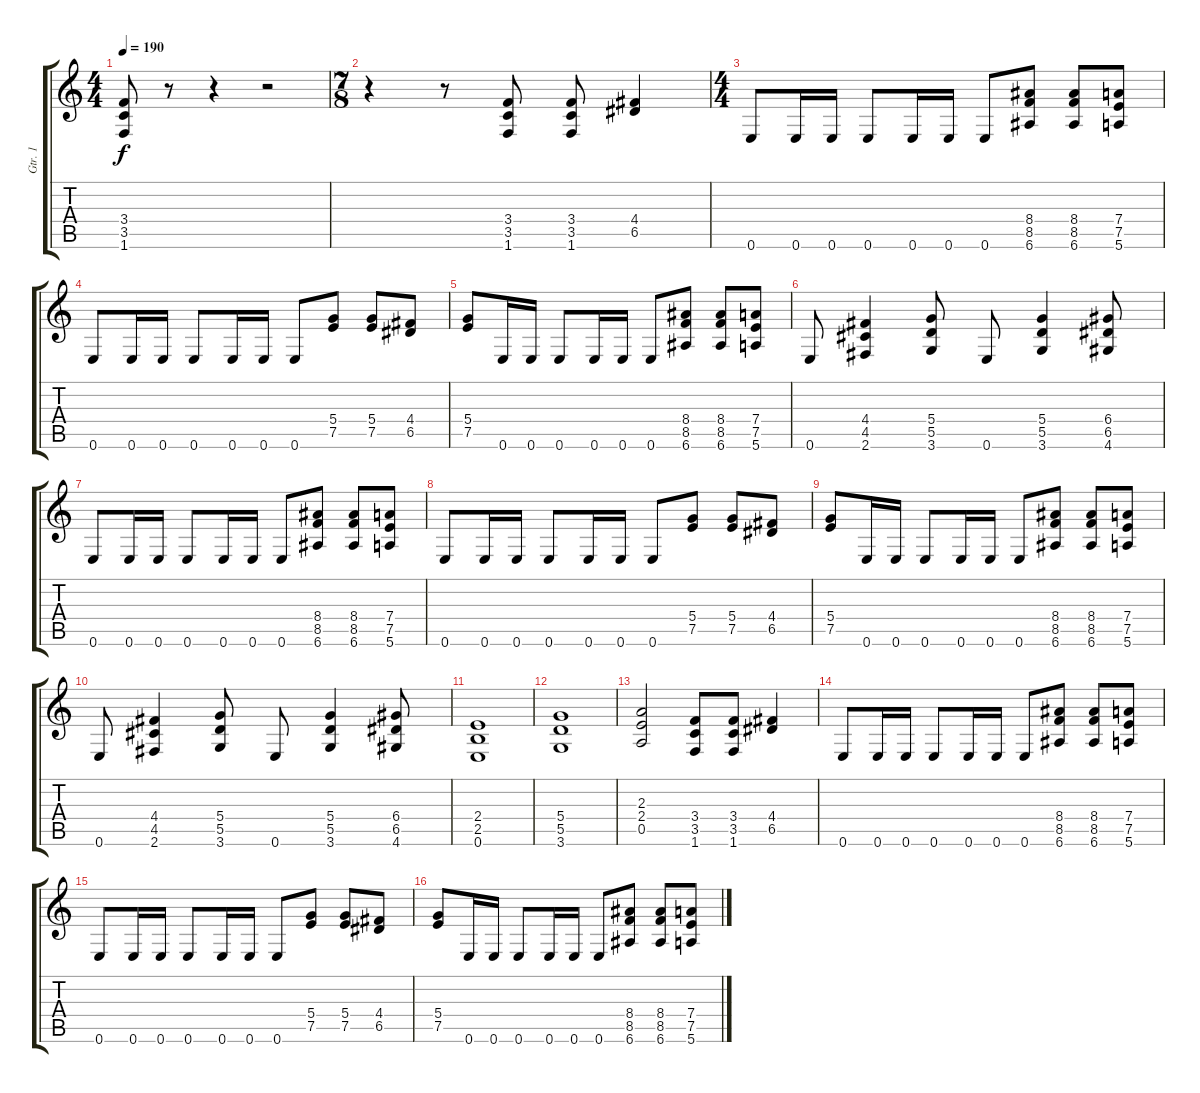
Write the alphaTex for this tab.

\track ("Gtr. 1" "Gtr. 1") {instrument distortionguitar}
\staff {score tabs}
\tuning (E4 B3 G3 D3 A2 E2) {hide}
\ts (4 4)
\tempo 190
\clef g2
\ks c
(3.4 3.5 1.6).8{dy f} r.8 r.4 r.2 |
\ts (7 8)
r.4 r.8 (3.4 3.5 1.6).8 (3.4 3.5 1.6).8 (4.4 6.5).4 |
\ts (4 4)
0.6.8 0.6.16 0.6.16 0.6.8 0.6.16 0.6.16 0.6.8 (8.4 8.5 6.6).8 (8.4 8.5 6.6).8 (7.4 7.5 5.6).8 |
0.6.8 0.6.16 0.6.16 0.6.8 0.6.16 0.6.16 0.6.8 (5.4 7.5).8 (5.4 7.5).8 (4.4 6.5).8 |
(5.4 7.5).8 0.6.16 0.6.16 0.6.8 0.6.16 0.6.16 0.6.8 (8.4 8.5 6.6).8 (8.4 8.5 6.6).8 (7.4 7.5 5.6).8 |
0.6.8 (4.4 4.5 2.6).4 (5.4 5.5 3.6).8 0.6.8 (5.4 5.5 3.6).4 (6.4 6.5 4.6).8 |
0.6.8 0.6.16 0.6.16 0.6.8 0.6.16 0.6.16 0.6.8 (8.4 8.5 6.6).8 (8.4 8.5 6.6).8 (7.4 7.5 5.6).8 |
0.6.8 0.6.16 0.6.16 0.6.8 0.6.16 0.6.16 0.6.8 (5.4 7.5).8 (5.4 7.5).8 (4.4 6.5).8 |
(5.4 7.5).8 0.6.16 0.6.16 0.6.8 0.6.16 0.6.16 0.6.8 (8.4 8.5 6.6).8 (8.4 8.5 6.6).8 (7.4 7.5 5.6).8 |
0.6.8 (4.4 4.5 2.6).4 (5.4 5.5 3.6).8 0.6.8 (5.4 5.5 3.6).4 (6.4 6.5 4.6).8 |
(2.4 2.5 0.6).1 |
(5.4 5.5 3.6).1 |
(2.3 2.4 0.5).2 (3.4 3.5 1.6).8 (3.4 3.5 1.6).8 (4.4 6.5).4 |
0.6.8 0.6.16 0.6.16 0.6.8 0.6.16 0.6.16 0.6.8 (8.4 8.5 6.6).8 (8.4 8.5 6.6).8 (7.4 7.5 5.6).8 |
0.6.8 0.6.16 0.6.16 0.6.8 0.6.16 0.6.16 0.6.8 (5.4 7.5).8 (5.4 7.5).8 (4.4 6.5).8 |
(5.4 7.5).8 0.6.16 0.6.16 0.6.8 0.6.16 0.6.16 0.6.8 (8.4 8.5 6.6).8 (8.4 8.5 6.6).8 (7.4 7.5 5.6).8
